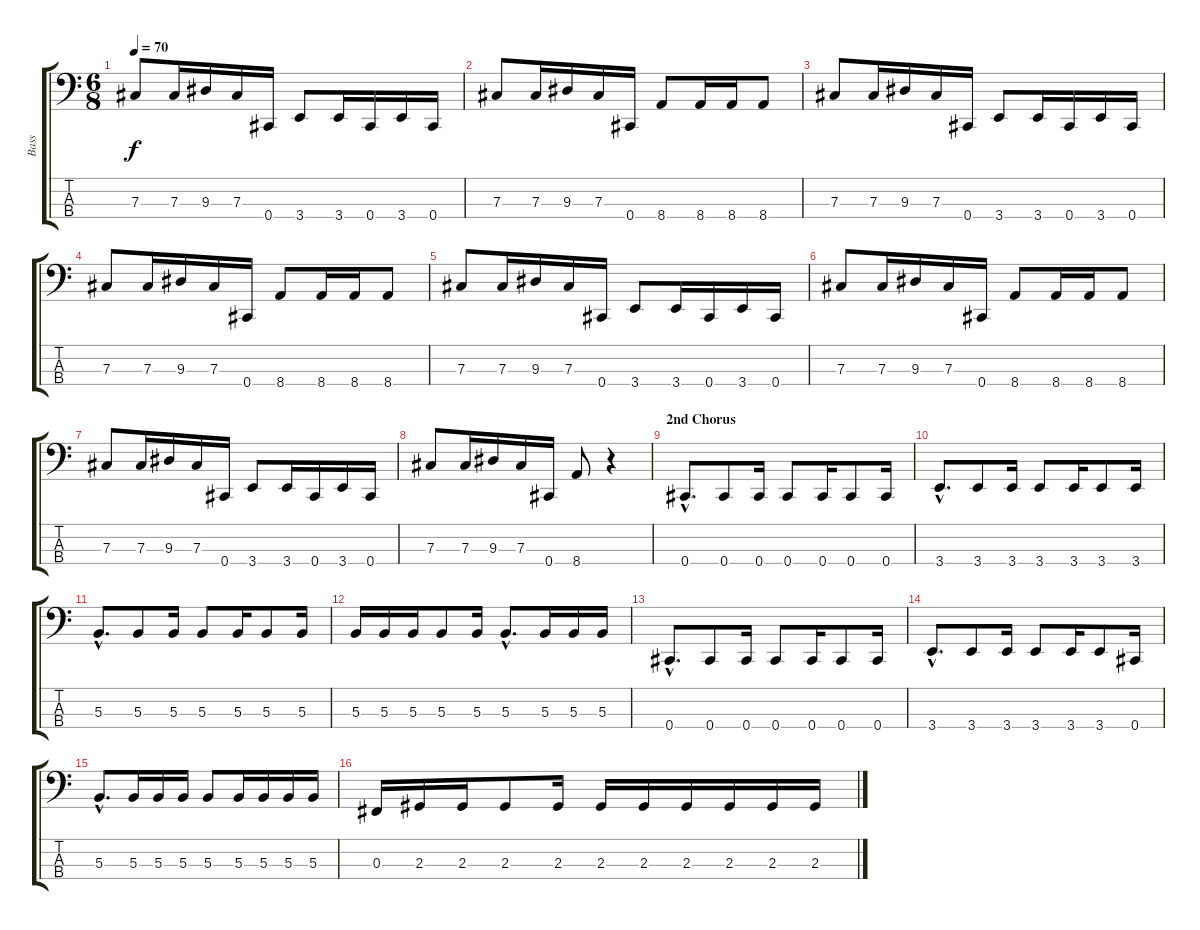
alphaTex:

\track ("Bass" "Bass") {instrument electricbasspick}
\staff {score tabs}
\tuning (E2 B1 Gb1 Db1) {hide}
\ts (6 8)
\tempo 70
\clef f4
\ks c
7.3.8{dy f} 7.3.16 9.3.16 7.3.16 0.4.16 3.4.8 3.4.16 0.4.16 3.4.16 0.4.16 |
7.3.8 7.3.16 9.3.16 7.3.16 0.4.16 8.4.8 8.4.16 8.4.16 8.4.8 |
7.3.8 7.3.16 9.3.16 7.3.16 0.4.16 3.4.8 3.4.16 0.4.16 3.4.16 0.4.16 |
7.3.8 7.3.16 9.3.16 7.3.16 0.4.16 8.4.8 8.4.16 8.4.16 8.4.8 |
7.3.8 7.3.16 9.3.16 7.3.16 0.4.16 3.4.8 3.4.16 0.4.16 3.4.16 0.4.16 |
7.3.8 7.3.16 9.3.16 7.3.16 0.4.16 8.4.8 8.4.16 8.4.16 8.4.8 |
7.3.8 7.3.16 9.3.16 7.3.16 0.4.16 3.4.8 3.4.16 0.4.16 3.4.16 0.4.16 |
7.3.8 7.3.16 9.3.16 7.3.16 0.4.16 8.4.8 r.4 |
\section ("" "2nd Chorus")
0.4{hac}.8{d} 0.4.8 0.4.16 0.4.8 0.4.16 0.4.8 0.4.16 |
3.4{hac}.8{d} 3.4.8 3.4.16 3.4.8 3.4.16 3.4.8 3.4.16 |
5.3{hac}.8{d} 5.3.8 5.3.16 5.3.8 5.3.16 5.3.8 5.3.16 |
5.3.16 5.3.16 5.3.16 5.3.8 5.3.16 5.3{hac}.8{d} 5.3.16 5.3.16 5.3.16 |
0.4{hac}.8{d} 0.4.8 0.4.16 0.4.8 0.4.16 0.4.8 0.4.16 |
3.4{hac}.8{d} 3.4.8 3.4.16 3.4.8 3.4.16 3.4.8 0.4.16 |
5.3{hac}.8{d} 5.3.16 5.3.16 5.3.16 5.3.8 5.3.16 5.3.16 5.3.16 5.3.16 |
0.3.16 2.3.16 2.3.16 2.3.8 2.3.16 2.3.16 2.3.16 2.3.16 2.3.16 2.3.16 2.3.16
